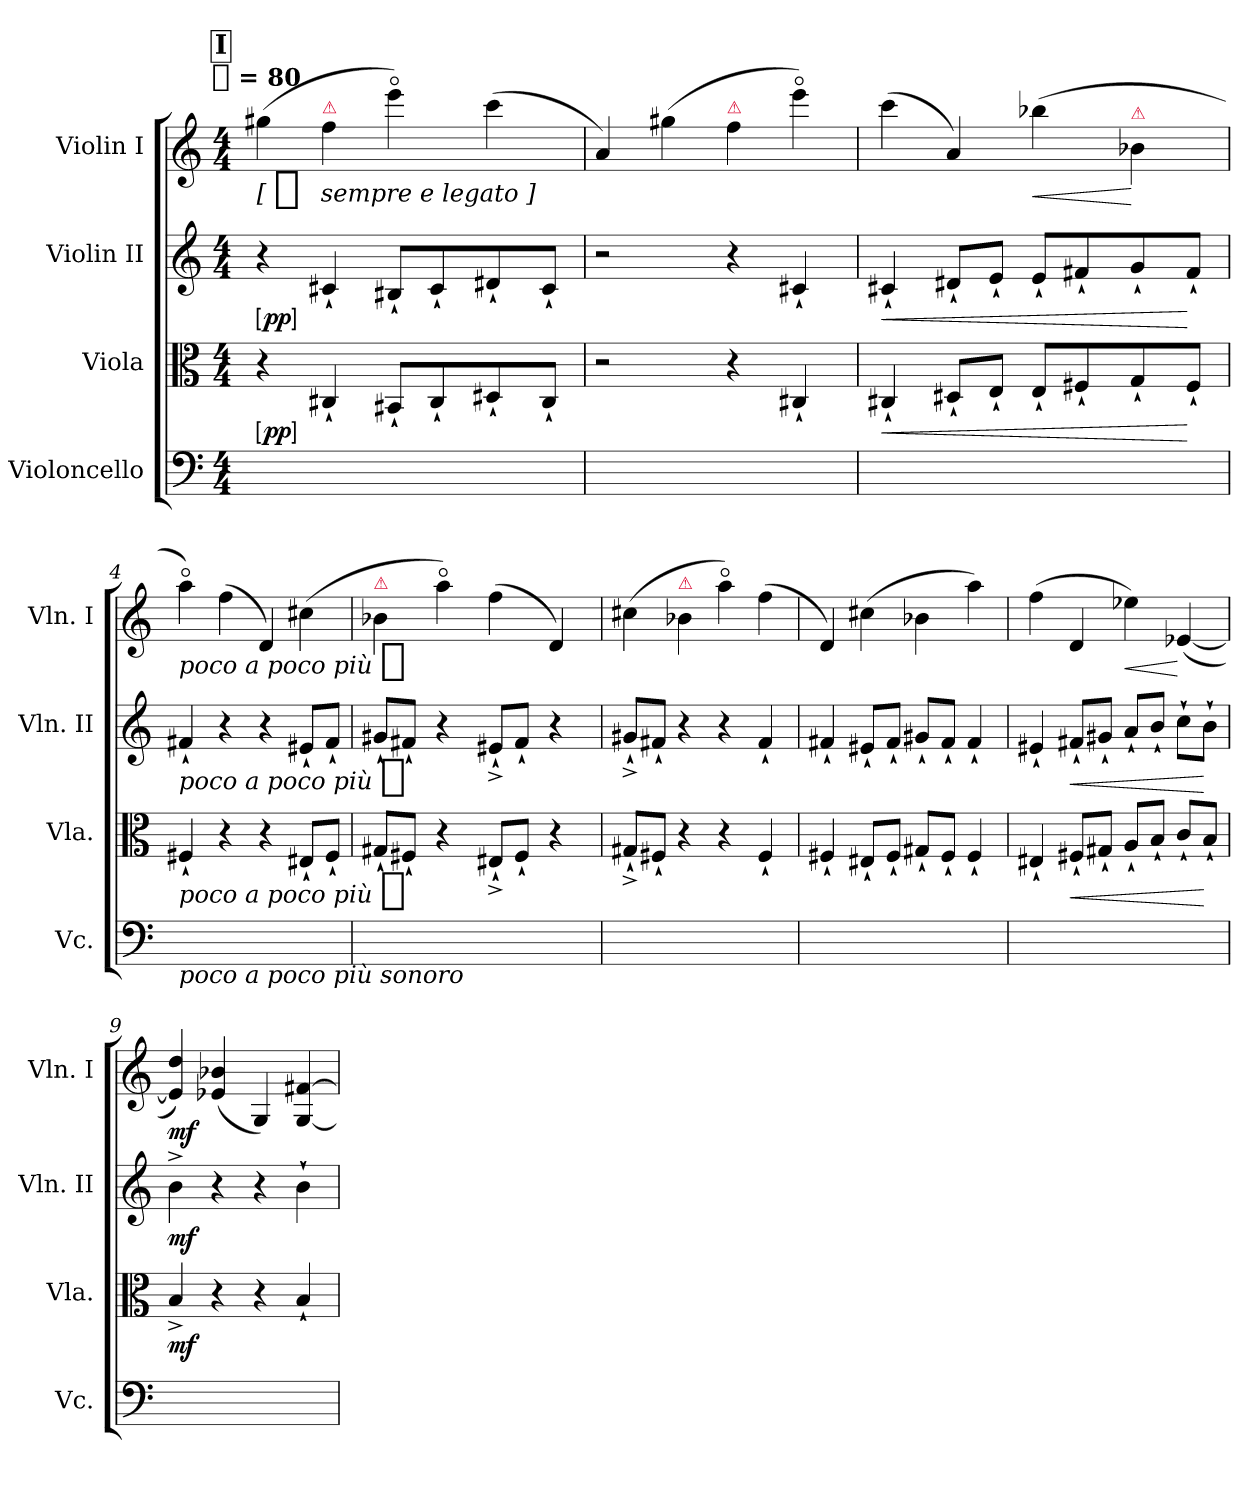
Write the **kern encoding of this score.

**kern	**kern	**dynam	**kern	**dynam	**kern	**dynam
*part4	*part3	*part3	*part2	*part2	*part1	*part1
*staff4	*staff3	*staff3	*staff2	*staff2	*staff1	*staff1
*I"Violoncello	*I"Viola	*	*I"Violin II	*	*I"Violin I	*
*I'Vc.	*I'Vla.	*	*I'Vln. II	*	*I'Vln. I	*
*clefF4	*clefC3	*	*clefG2	*	*clefG2	*
*k[]	*k[]	*	*k[]	*	*k[]	*
*C:	*C:	*	*C:	*	*C:	*
!!LO:TX:omd:t=[half] = 80
*M4/4	*M4/4	*	*M4/4	*	*M4/4	*
*MM160	*MM160	*	*MM160	*	*MM160	*
!!LO:REH:place=s1:t=I
=1	=1	=1	=1	=1	=1	=1
!	!	!LO:DY:ed=brack	!	!LO:DY:ed=brack	!	!LO:DY:t=[ %s sempre e legato ]
2ryy	4r	pp	4r	pp	(4gg#X	ppp
!	!	!	!	!	!LO:TX:a:color=crimson:t=⚠	!
.	4C#X`	.	4c#X`	.	4ff	.
6ryy	8BB#X`L	.	8B#X`L	.	4eeeo)	.
.	8C#`	.	8c#`	.	.	.
6ryy	.	.	.	.	.	.
.	8D#X`	.	8d#X`	.	(4ccc	.
6ryy	.	.	.	.	.	.
.	8C#`J	.	8c#`J	.	.	.
=2	=2	=2	=2	=2	=2	=2
1ryy	2r	.	2r	.	4a)	.
.	.	.	.	.	(4gg#X	.
!	!	!	!	!	!LO:TX:a:color=crimson:t=⚠	!
.	4r	.	4r	.	4ff	.
.	4C#X`	.	4c#X`	.	4eeeo)	.
=3	=3	=3	=3	=3	=3	=3
!	!	!LO:HP:b	!	!LO:HP:b	!	!
4ryy	4C#X`	<	4c#X`	<	(4ccc	.
4ryy	8D#X`L	.	8d#X`L	.	4a)	.
.	8E`J	.	8e`J	.	.	.
!	!	!	!	!	!	!LO:HP:b
6ryy	8E`L	.	8e`L	.	(4bb-X	<
.	8F#X`	.	8f#X`	.	.	.
6ryy	.	.	.	.	.	.
!	!	!	!	!	!LO:TX:a:color=crimson:t=⚠	!
.	8G`	.	8g`	.	4b-X	[
6ryy	.	.	.	.	.	.
.	8F#`J	[	8f#`J	[	.	.
=4	=4	=4	=4	=4	=4	=4
!LO:TX:b:i:t=poco a poco più sonoro	!	!	!	!	!	!
!	!	!LO:DY:t=poco a poco più %s	!	!LO:DY:t=poco a poco più %s	!	!LO:DY:t=poco a poco più %s
2.ryy	4F#X`	f	4f#X`	f	4aao)	f
.	4r	.	4r	.	(4ff	.
.	4r	.	4r	.	4d)	.
4ryy	8E#X`L	.	8e#X`L	.	(4cc#X	.
.	8F#`J	.	8f#`J	.	.	.
=5	=5	=5	=5	=5	=5	=5
!	!	!	!	!	!LO:TX:a:color=crimson:t=⚠	!
6ryy	8G#X`L	.	8g#X`L	.	4b-X	.
.	8F#X`J	.	8f#X`J	.	.	.
6ryy	.	.	.	.	.	.
.	4r	.	4r	.	4aao)	.
6ryy	.	.	.	.	.	.
6ryy	8E#X`^L	.	8e#X`^L	.	(4ff	.
.	8F#`J	.	8f#`J	.	.	.
6ryy	.	.	.	.	.	.
.	4r	.	4r	.	4d)	.
6ryy	.	.	.	.	.	.
=6	=6	=6	=6	=6	=6	=6
2.ryy	8G#X`^L	.	8g#X`^L	.	(4cc#X	.
.	8F#X`J	.	8f#X`J	.	.	.
!	!	!	!	!	!LO:TX:a:color=crimson:t=⚠	!
.	4r	.	4r	.	4b-X	.
.	4r	.	4r	.	4aao)	.
4ryy	4F#`	.	4f#`	.	(4ff	.
=7	=7	=7	=7	=7	=7	=7
4ryy	4F#X`	.	4f#X`	.	4d)	.
8ryy	8E#X`L	.	8e#X`L	.	(4cc#X	.
8ryy	8F#`J	.	8f#`J	.	.	.
8ryy	8G#X`L	.	8g#X`L	.	4b-X	.
8ryy	8F#`J	.	8f#`J	.	.	.
4ryy	4F#`	.	4f#`	.	4aa)	.
=8	=8	=8	=8	=8	=8	=8
4ryy	4E#X`	.	4e#X`	.	(4ff	.
!	!	!LO:HP:b	!	!LO:HP:b	!	!
8ryy	8F#X`L	<	8f#X`L	<	4d	.
8ryy	8G#X`J	.	8g#X`J	.	.	.
!	!	!	!	!	!	!LO:HP:b
8ryy	8A`L	.	8a`L	.	4ee-X)	<
8ryy	8B`J	.	8b`J	.	.	.
8ryy	8c`L	.	8cc`L	.	([4e-X	[
8ryy	8B`J	[	8b`J	[	.	.
=9	=9	=9	=9	=9	=9	=9
2.ryy	4B^	mf	4b^	mf	4e-] 4dd)	mf
.	4r	.	4r	.	(4e-X 4b-X	.
.	4r	.	4r	.	4G)	.
4ryy	4B`	.	4b`	.	[4G [4f#X	.
=	=	=	=	=	=	=
*-	*-	*-	*-	*-	*-	*-
